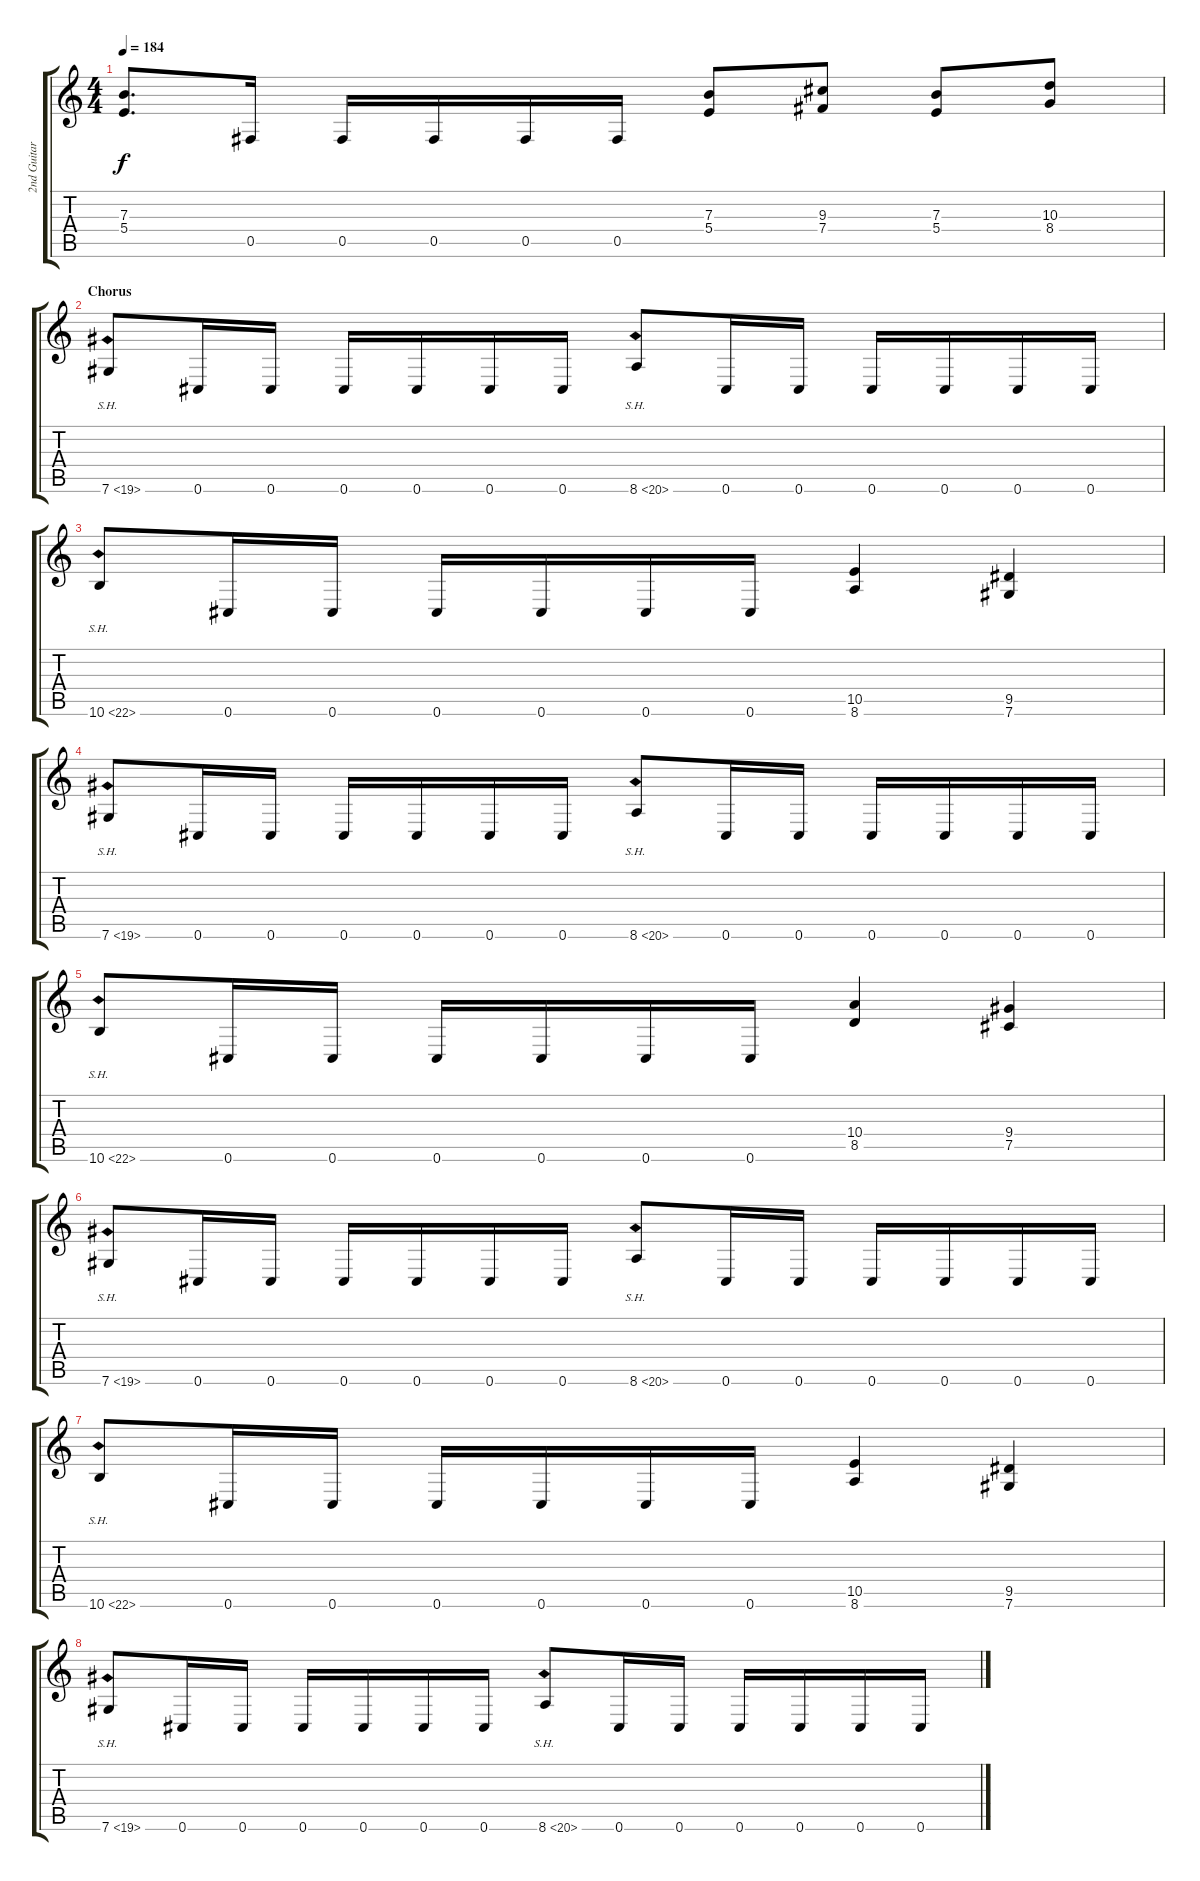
\track ("2nd Guitar" "2nd Guitar") {instrument distortionguitar}
\staff {score tabs}
\tuning (Db4 Ab3 E3 B2 Gb2 Db2) {hide}
\ts (4 4)
\tempo 184
\clef g2
\ks c
(7.3 5.4).8{d dy f} 0.5.16 0.5.16 0.5.16 0.5.16 0.5.16 (7.3 5.4).8 (9.3 7.4).8 (7.3 5.4).8 (10.3 8.4).8 |
\section ("" "Chorus")
7.6{sh 12}.8 0.6.16 0.6.16 0.6.16 0.6.16 0.6.16 0.6.16 8.6{sh 12}.8 0.6.16 0.6.16 0.6.16 0.6.16 0.6.16 0.6.16 |
10.6{sh 12}.8 0.6.16 0.6.16 0.6.16 0.6.16 0.6.16 0.6.16 (10.5 8.6).4 (9.5 7.6).4 |
7.6{sh 12}.8 0.6.16 0.6.16 0.6.16 0.6.16 0.6.16 0.6.16 8.6{sh 12}.8 0.6.16 0.6.16 0.6.16 0.6.16 0.6.16 0.6.16 |
10.6{sh 12}.8 0.6.16 0.6.16 0.6.16 0.6.16 0.6.16 0.6.16 (10.4 8.5).4 (9.4 7.5).4 |
7.6{sh 12}.8 0.6.16 0.6.16 0.6.16 0.6.16 0.6.16 0.6.16 8.6{sh 12}.8 0.6.16 0.6.16 0.6.16 0.6.16 0.6.16 0.6.16 |
10.6{sh 12}.8 0.6.16 0.6.16 0.6.16 0.6.16 0.6.16 0.6.16 (10.5 8.6).4 (9.5 7.6).4 |
7.6{sh 12}.8 0.6.16 0.6.16 0.6.16 0.6.16 0.6.16 0.6.16 8.6{sh 12}.8 0.6.16 0.6.16 0.6.16 0.6.16 0.6.16 0.6.16
